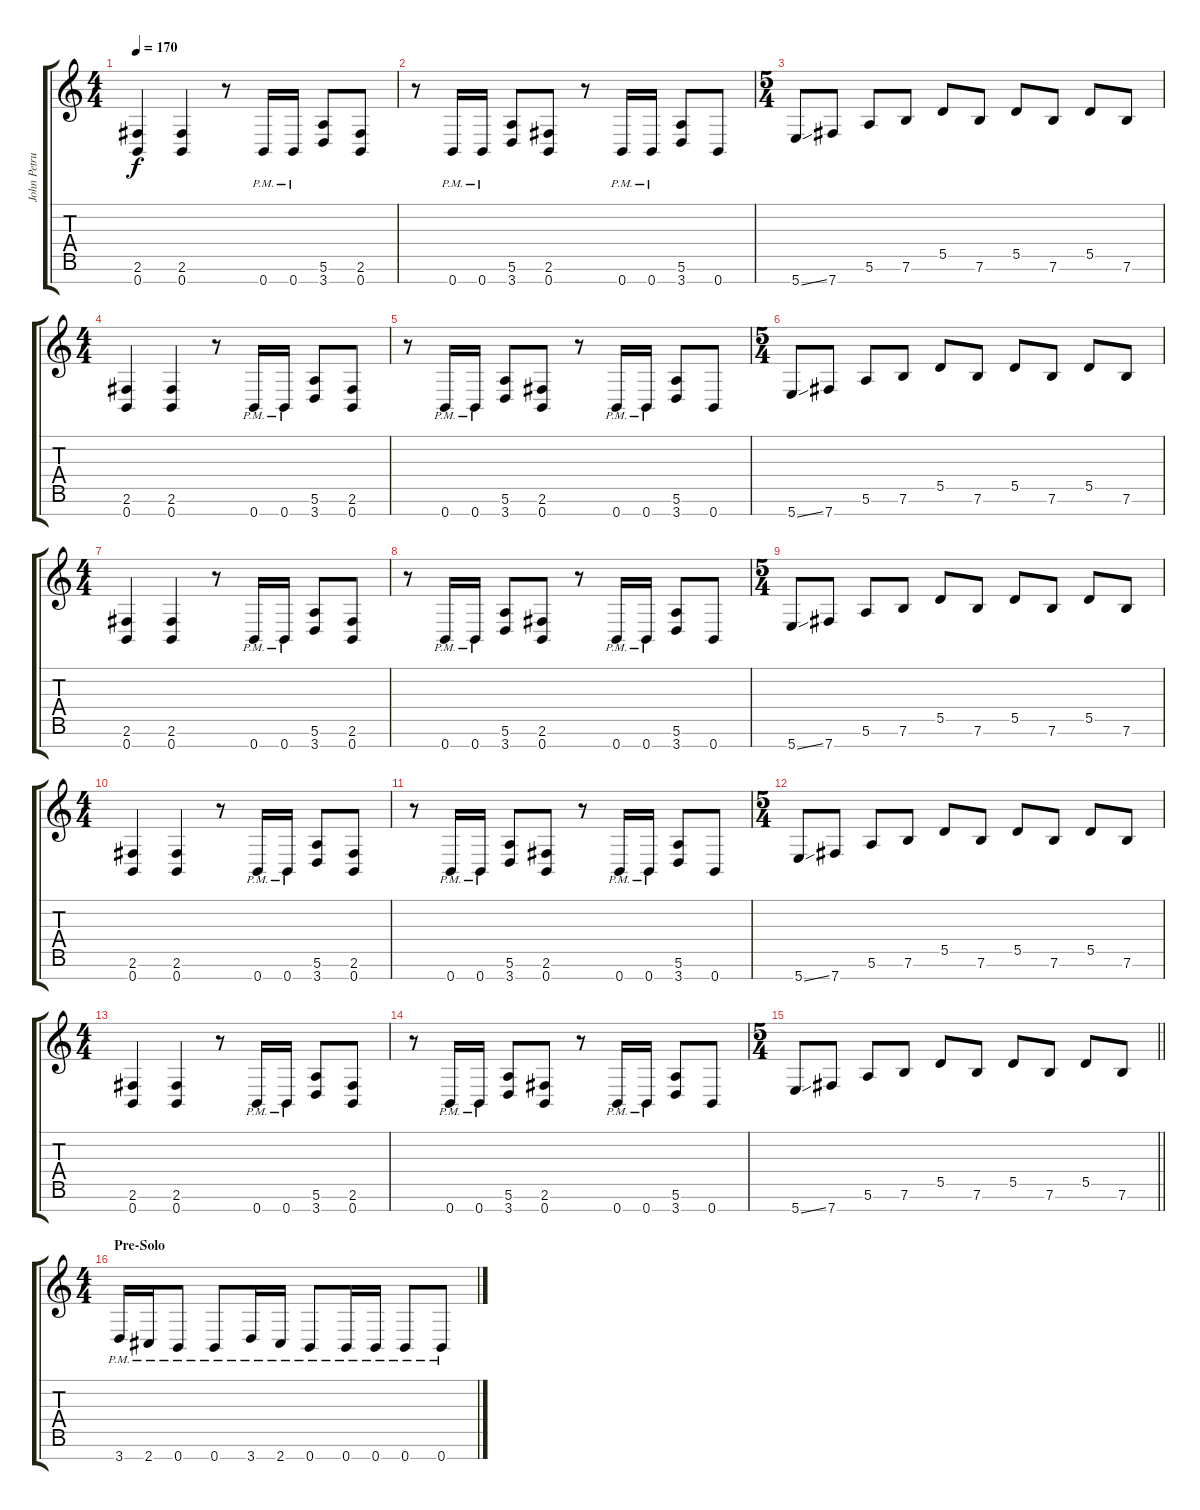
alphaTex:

\track ("John Petrucci" "John Petru") {instrument distortionguitar}
\staff {score tabs}
\tuning (E4 B3 G3 D3 A2 E2 B1) {hide}
\ts (4 4)
\tempo 170
\clef g2
\ks c
(2.6 0.7).4{dy f} (2.6 0.7).4 r.8 0.7{pm}.16 0.7{pm}.16 (5.6 3.7).8 (2.6 0.7).8 |
r.8 0.7{pm}.16 0.7{pm}.16 (5.6 3.7).8 (2.6 0.7).8 r.8 0.7{pm}.16 0.7{pm}.16 (5.6 3.7).8 0.7.8 |
\ts (5 4)
5.7{ss}.8 7.7.8 5.6.8 7.6.8 5.5.8 7.6.8 5.5.8 7.6.8 5.5.8 7.6.8 |
\ts (4 4)
(2.6 0.7).4 (2.6 0.7).4 r.8 0.7{pm}.16 0.7{pm}.16 (5.6 3.7).8 (2.6 0.7).8 |
r.8 0.7{pm}.16 0.7{pm}.16 (5.6 3.7).8 (2.6 0.7).8 r.8 0.7{pm}.16 0.7{pm}.16 (5.6 3.7).8 0.7.8 |
\ts (5 4)
5.7{ss}.8 7.7.8 5.6.8 7.6.8 5.5.8 7.6.8 5.5.8 7.6.8 5.5.8 7.6.8 |
\ts (4 4)
(2.6 0.7).4 (2.6 0.7).4 r.8 0.7{pm}.16 0.7{pm}.16 (5.6 3.7).8 (2.6 0.7).8 |
r.8 0.7{pm}.16 0.7{pm}.16 (5.6 3.7).8 (2.6 0.7).8 r.8 0.7{pm}.16 0.7{pm}.16 (5.6 3.7).8 0.7.8 |
\ts (5 4)
5.7{ss}.8 7.7.8 5.6.8 7.6.8 5.5.8 7.6.8 5.5.8 7.6.8 5.5.8 7.6.8 |
\ts (4 4)
(2.6 0.7).4 (2.6 0.7).4 r.8 0.7{pm}.16 0.7{pm}.16 (5.6 3.7).8 (2.6 0.7).8 |
r.8 0.7{pm}.16 0.7{pm}.16 (5.6 3.7).8 (2.6 0.7).8 r.8 0.7{pm}.16 0.7{pm}.16 (5.6 3.7).8 0.7.8 |
\ts (5 4)
5.7{ss}.8 7.7.8 5.6.8 7.6.8 5.5.8 7.6.8 5.5.8 7.6.8 5.5.8 7.6.8 |
\ts (4 4)
(2.6 0.7).4 (2.6 0.7).4 r.8 0.7{pm}.16 0.7{pm}.16 (5.6 3.7).8 (2.6 0.7).8 |
r.8 0.7{pm}.16 0.7{pm}.16 (5.6 3.7).8 (2.6 0.7).8 r.8 0.7{pm}.16 0.7{pm}.16 (5.6 3.7).8 0.7.8 |
\ts (5 4)
\barLineRight lightlight
5.7{ss}.8 7.7.8 5.6.8 7.6.8 5.5.8 7.6.8 5.5.8 7.6.8 5.5.8 7.6.8 |
\ts (4 4)
\section ("" "Pre-Solo")
3.7{pm}.16 2.7{pm}.16 0.7{pm}.8 0.7{pm}.8 3.7{pm}.16 2.7{pm}.16 0.7{pm}.8 0.7{pm}.16 0.7{pm}.16 0.7{pm}.8 0.7{pm}.8
